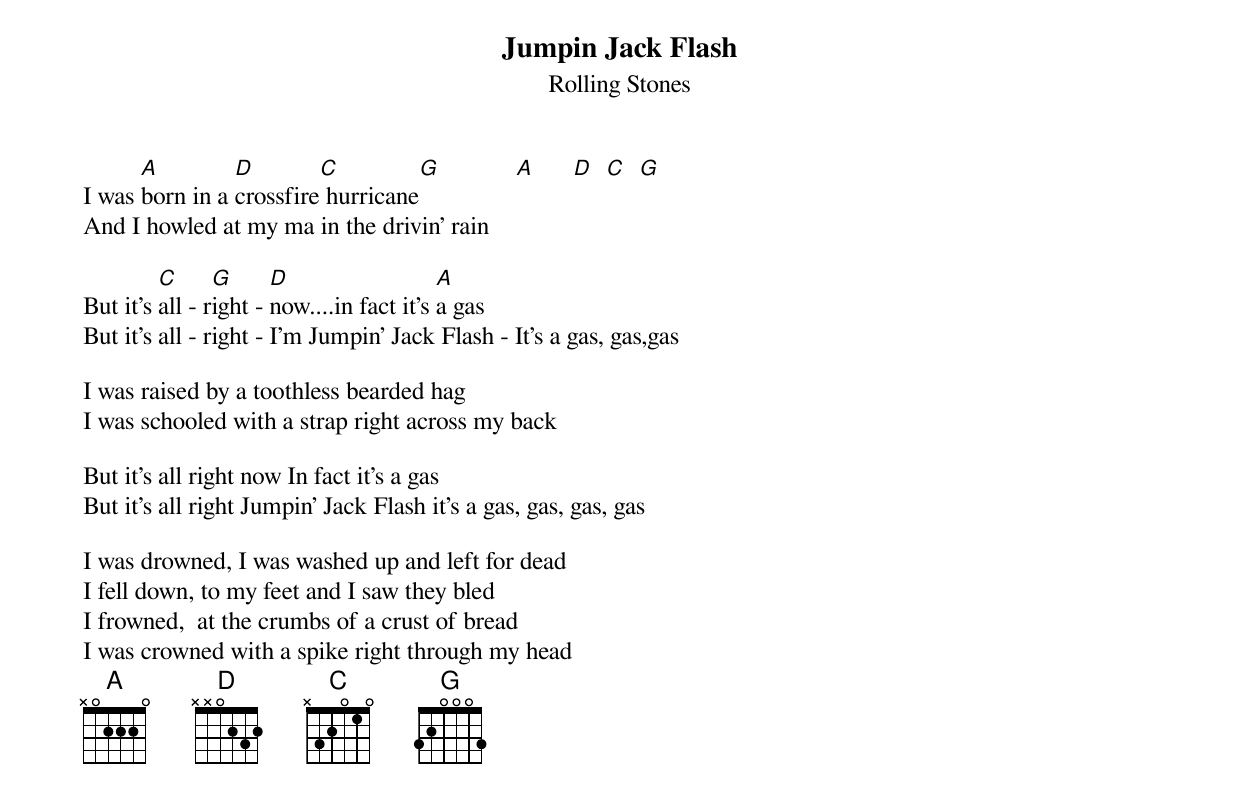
{title:Jumpin Jack Flash}
{subtitle:Rolling Stones}

I was [A]born in a [D]crossfire[C] hurricane[G]            [A]      [D]  [C]  [G]
And I howled at my ma in the drivin' rain

But it's [C]all - r[G]ight - [D]now....in fact it's [A]a gas
But it's all - right - I'm Jumpin' Jack Flash - It's a gas, gas,gas

I was raised by a toothless bearded hag
I was schooled with a strap right across my back

But it's all right now In fact it's a gas
But it's all right Jumpin' Jack Flash it's a gas, gas, gas, gas

I was drowned, I was washed up and left for dead
I fell down, to my feet and I saw they bled
I frowned,  at the crumbs of a crust of bread
I was crowned with a spike right through my head
